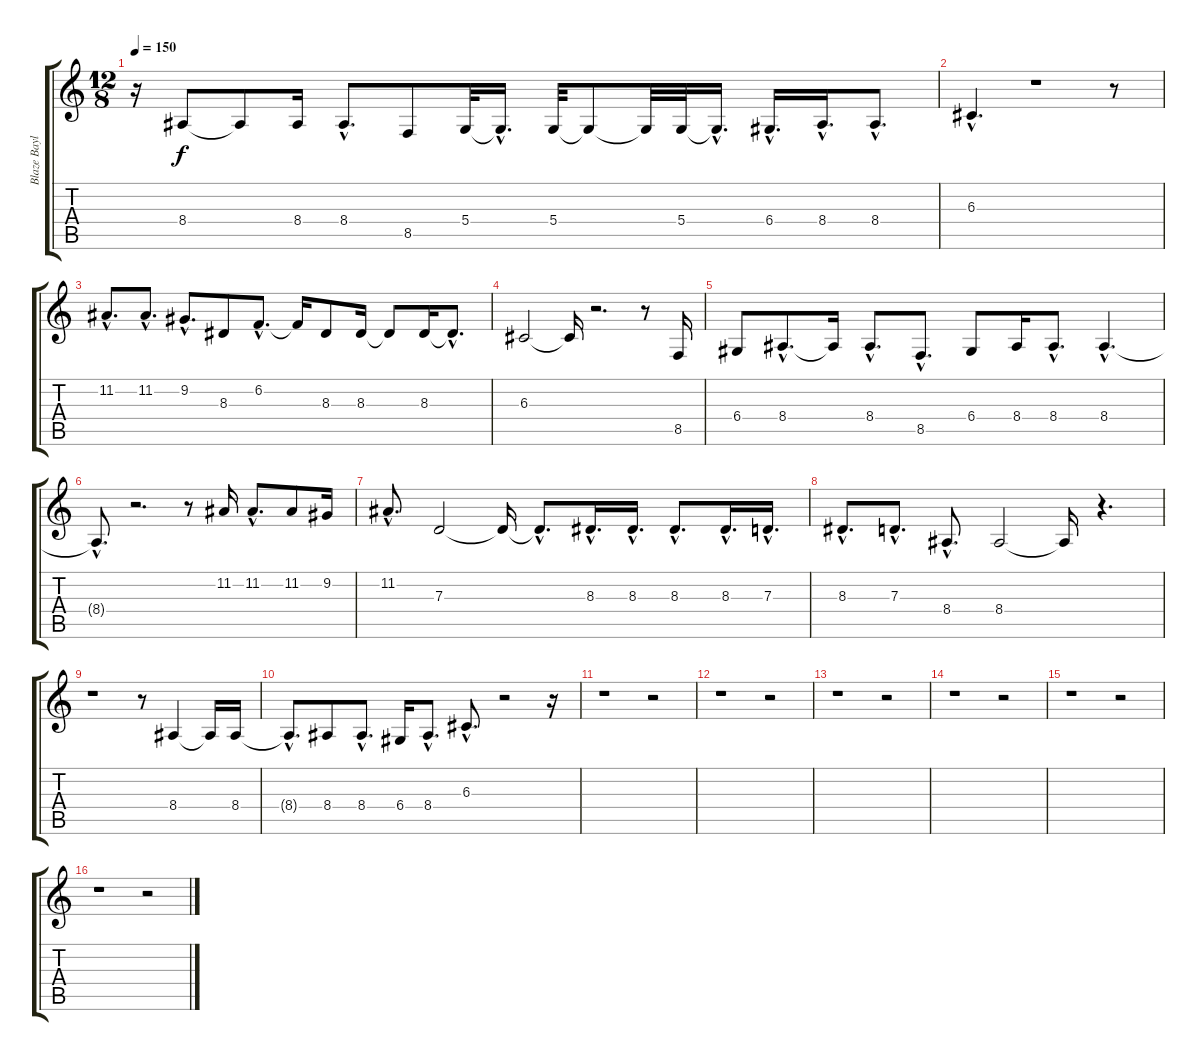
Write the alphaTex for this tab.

\track ("Blaze Bayley  ( vocals )" "Blaze Bayl") {instrument lead6voice}
\staff {score tabs}
\tuning (E4 B3 G3 D3 A2 E2) {hide}
\ts (12 8)
\tempo 150
\clef g2
\ks c
r.16{dy f} 8.4.8 8.4{t}.8 8.4.16 8.4{hac}.8{d} 8.5.8 5.4.32 5.4{hac t}.16{d} 5.4.32 5.4{t}.8 5.4{t}.32 5.4.32 5.4{hac t}.16{d} 6.4{hac}.16{d} 8.4{hac}.16{d} 8.4{hac}.8{d} |
6.3{hac t}.4{d} r.1 r.8 |
11.2{hac}.8{d} 11.2{hac}.8{d} 9.2{hac}.8{d} 8.3.8 6.2{hac}.8{d} 6.2{t}.16 8.3.8 8.3.16 8.3{t}.8 8.3.16 8.3{hac t}.8{d} |
6.3.2 6.3{t}.16 r.2{d} r.8 8.5.16 |
6.4.8 8.4{hac}.8{d} 8.4{t}.16 8.4{hac}.8{d} 8.5{hac}.8{d} 6.4.8 8.4.16 8.4{hac}.8{d} 8.4{hac}.4{d} |
8.4{hac t}.8{d} r.2{d} r.8 11.2.16 11.2{hac}.8{d} 11.2.8 9.2.16 |
11.2{hac}.8{d} 7.3.2 7.3{t}.16 7.3{hac t}.8{d} 8.3{hac}.16{d} 8.3{hac}.16{d} 8.3{hac}.8{d} 8.3{hac}.16{d} 7.3{hac}.16{d} |
8.3{hac}.8{d} 7.3{hac}.8{d} 8.4{hac}.8{d} 8.4.2 8.4{t}.16 r.4{d} |
r.1 r.8 8.4.4 8.4{t}.16 8.4.16 |
8.4{hac t}.8{d} 8.4.8 8.4{hac}.8{d} 6.4.16 8.4{hac}.8{d} 6.3{hac}.8{d} r.2 r.16 |
r.1 r.2 |
r.1 r.2 |
r.1 r.2 |
r.1 r.2 |
r.1 r.2 |
r.1 r.2
